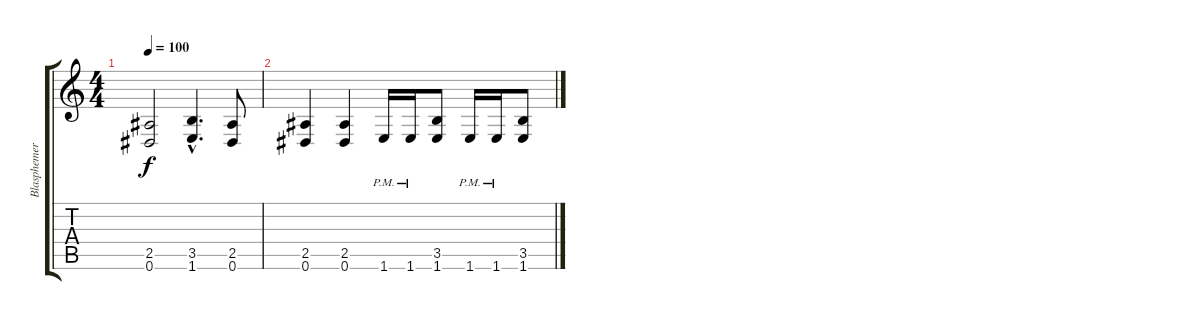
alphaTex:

\track ("Blasphemer" "Blasphemer") {instrument distortionguitar}
\staff {score tabs}
\tuning (Eb4 Bb3 Gb3 Db3 Ab2 Eb2) {hide}
\ts (4 4)
\tempo 100
\clef g2
\ks c
(2.5 0.6).2{dy f} (3.5{hac} 1.6{hac}).4{d} (2.5 0.6).8 |
(2.5 0.6).4 (2.5 0.6).4 1.6{pm}.16 1.6{pm}.16 (3.5 1.6).8 1.6{pm}.16 1.6{pm}.16 (3.5 1.6).8
